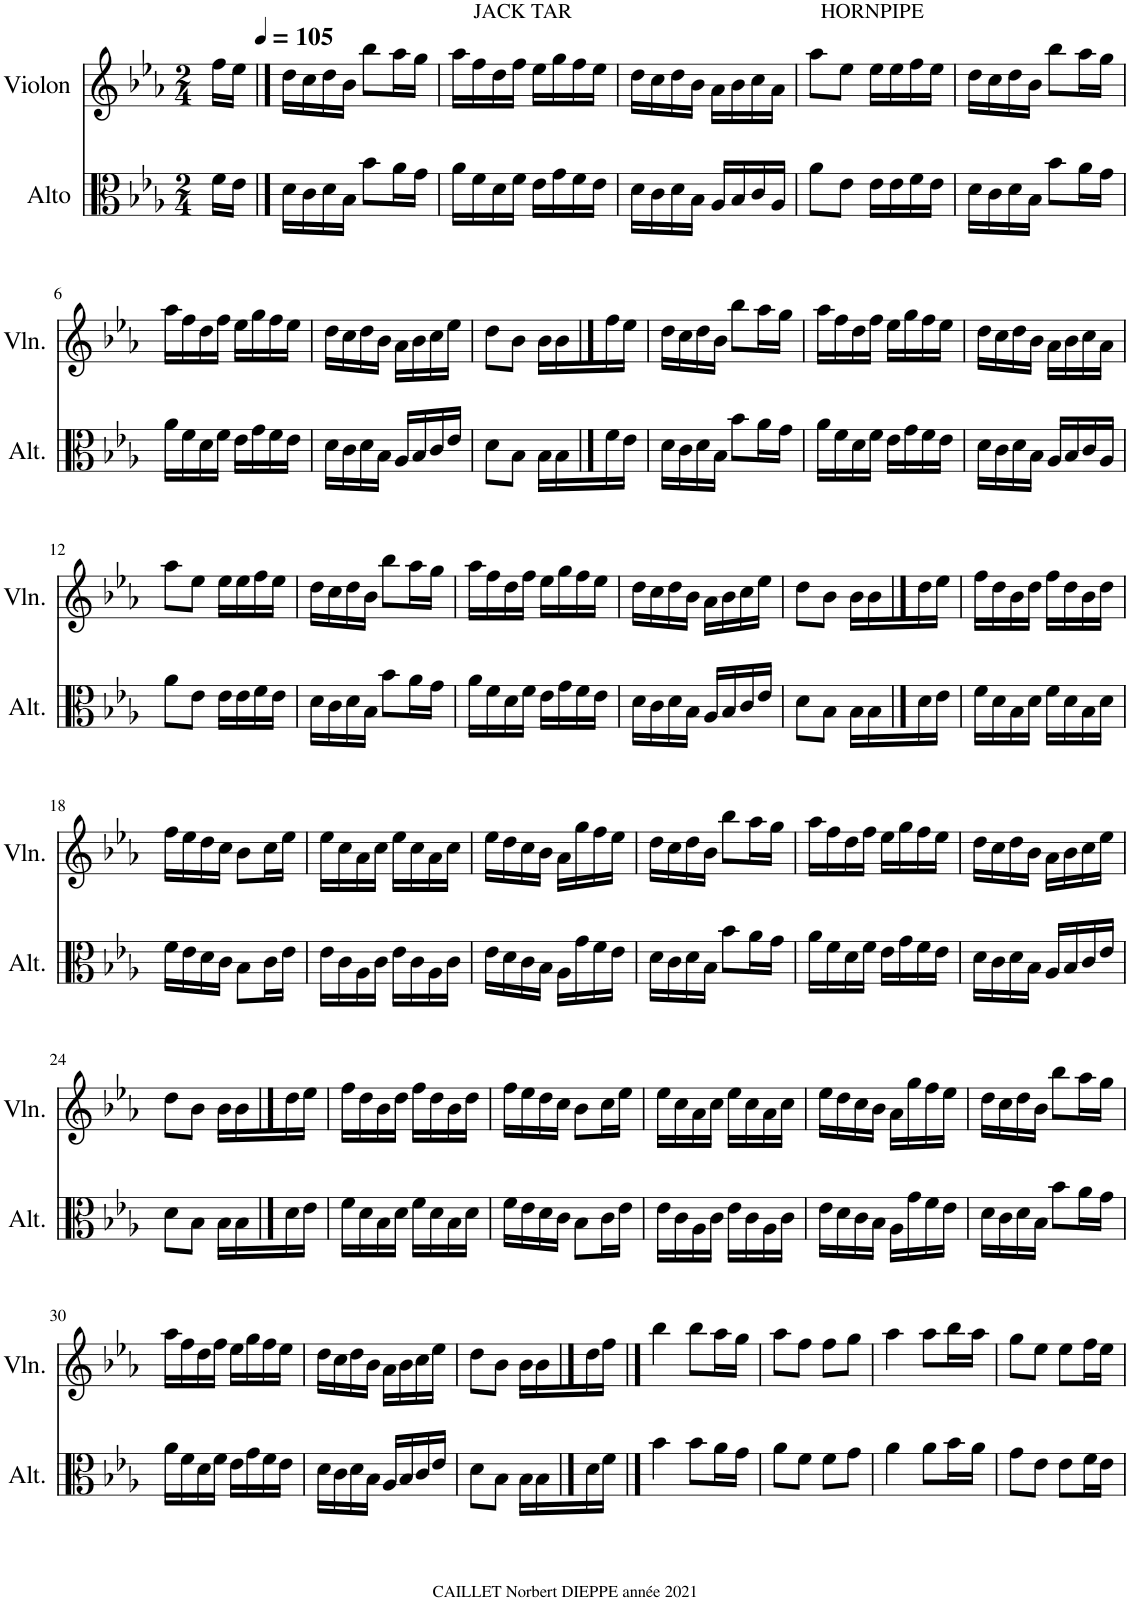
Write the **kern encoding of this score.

**kern	**kern
*part2	*part1
*staff2	*staff1
*I"Alto	*I"Violon
*I'Alt.	*I'Vln.
*clefC3	*clefG2
*k[b-e-a-]	*k[b-e-a-]
*M2/4	*M2/4
*MM105	*MM105
=	=
16f\LL	16ff\LL
16e-\JJ	16ee-\JJ
==1	==1
!	!LO:TX:a:t=JACK TAR
16d\LL	16dd\LL
16c\	16cc\
16d\	16dd\
16B-\JJ	16b-\JJ
8b-\L	8bb-\L
16a-\L	16aa-\L
16g\JJ	16gg\JJ
=2	=2
16a-\LL	16aa-\LL
16f\	16ff\
16d\	16dd\
16f\JJ	16ff\JJ
16e-\LL	16ee-\LL
16g\	16gg\
16f\	16ff\
16e-\JJ	16ee-\JJ
=3	=3
!	!LO:TX:a:t=HORNPIPE
16d\LL	16dd\LL
16c\	16cc\
16d\	16dd\
16B-\JJ	16b-\JJ
16A-/LL	16a-\LL
16B-/	16b-\
16c/	16cc\
16A-/JJ	16a-\JJ
=4	=4
8a-\L	8aa-\L
8e-\J	8ee-\J
16e-\LL	16ee-\LL
16e-\	16ee-\
16f\	16ff\
16e-\JJ	16ee-\JJ
=5	=5
16d\LL	16dd\LL
16c\	16cc\
16d\	16dd\
16B-\JJ	16b-\JJ
8b-\L	8bb-\L
16a-\L	16aa-\L
16g\JJ	16gg\JJ
!!LO:LB:g=z
=6	=6
16a-\LL	16aa-\LL
16f\	16ff\
16d\	16dd\
16f\JJ	16ff\JJ
16e-\LL	16ee-\LL
16g\	16gg\
16f\	16ff\
16e-\JJ	16ee-\JJ
=7	=7
16d\LL	16dd\LL
16c\	16cc\
16d\	16dd\
16B-\JJ	16b-\JJ
16A-/LL	16a-\LL
16B-/	16b-\
16c/	16cc\
16e-/JJ	16ee-\JJ
=8	=8
8d\L	8dd\L
8B-\J	8b-\J
16B-\LL	16b-\LL
16B-\	16b-\
16f\	16ff\
16e-\JJ	16ee-\JJ
=9	=9
16d\LL	16dd\LL
16c\	16cc\
16d\	16dd\
16B-\JJ	16b-\JJ
8b-\L	8bb-\L
16a-\L	16aa-\L
16g\JJ	16gg\JJ
=10	=10
16a-\LL	16aa-\LL
16f\	16ff\
16d\	16dd\
16f\JJ	16ff\JJ
16e-\LL	16ee-\LL
16g\	16gg\
16f\	16ff\
16e-\JJ	16ee-\JJ
=11	=11
16d\LL	16dd\LL
16c\	16cc\
16d\	16dd\
16B-\JJ	16b-\JJ
16A-/LL	16a-\LL
16B-/	16b-\
16c/	16cc\
16A-/JJ	16a-\JJ
!!LO:LB:g=z
=12	=12
8a-\L	8aa-\L
8e-\J	8ee-\J
16e-\LL	16ee-\LL
16e-\	16ee-\
16f\	16ff\
16e-\JJ	16ee-\JJ
=13	=13
16d\LL	16dd\LL
16c\	16cc\
16d\	16dd\
16B-\JJ	16b-\JJ
8b-\L	8bb-\L
16a-\L	16aa-\L
16g\JJ	16gg\JJ
=14	=14
16a-\LL	16aa-\LL
16f\	16ff\
16d\	16dd\
16f\JJ	16ff\JJ
16e-\LL	16ee-\LL
16g\	16gg\
16f\	16ff\
16e-\JJ	16ee-\JJ
=15	=15
16d\LL	16dd\LL
16c\	16cc\
16d\	16dd\
16B-\JJ	16b-\JJ
16A-/LL	16a-\LL
16B-/	16b-\
16c/	16cc\
16e-/JJ	16ee-\JJ
=16	=16
8d\L	8dd\L
8B-\J	8b-\J
16B-\LL	16b-\LL
16B-\	16b-\
16d\	16dd\
16e-\JJ	16ee-\JJ
=17	=17
16f\LL	16ff\LL
16d\	16dd\
16B-\	16b-\
16d\JJ	16dd\JJ
16f\LL	16ff\LL
16d\	16dd\
16B-\	16b-\
16d\JJ	16dd\JJ
!!LO:LB:g=z
=18	=18
16f\LL	16ff\LL
16e-\	16ee-\
16d\	16dd\
16c\JJ	16cc\JJ
8B-\L	8b-\L
16c\L	16cc\L
16e-\JJ	16ee-\JJ
=19	=19
16e-\LL	16ee-\LL
16c\	16cc\
16A-\	16a-\
16c\JJ	16cc\JJ
16e-\LL	16ee-\LL
16c\	16cc\
16A-\	16a-\
16c\JJ	16cc\JJ
=20	=20
16e-\LL	16ee-\LL
16d\	16dd\
16c\	16cc\
16B-\JJ	16b-\JJ
16A-\LL	16a-\LL
16g\	16gg\
16f\	16ff\
16e-\JJ	16ee-\JJ
=21	=21
16d\LL	16dd\LL
16c\	16cc\
16d\	16dd\
16B-\JJ	16b-\JJ
8b-\L	8bb-\L
16a-\L	16aa-\L
16g\JJ	16gg\JJ
=22	=22
16a-\LL	16aa-\LL
16f\	16ff\
16d\	16dd\
16f\JJ	16ff\JJ
16e-\LL	16ee-\LL
16g\	16gg\
16f\	16ff\
16e-\JJ	16ee-\JJ
=23	=23
16d\LL	16dd\LL
16c\	16cc\
16d\	16dd\
16B-\JJ	16b-\JJ
16A-/LL	16a-\LL
16B-/	16b-\
16c/	16cc\
16e-/JJ	16ee-\JJ
!!LO:LB:g=z
=24	=24
8d\L	8dd\L
8B-\J	8b-\J
16B-\LL	16b-\LL
16B-\	16b-\
16d\	16dd\
16e-\JJ	16ee-\JJ
=25	=25
16f\LL	16ff\LL
16d\	16dd\
16B-\	16b-\
16d\JJ	16dd\JJ
16f\LL	16ff\LL
16d\	16dd\
16B-\	16b-\
16d\JJ	16dd\JJ
=26	=26
16f\LL	16ff\LL
16e-\	16ee-\
16d\	16dd\
16c\JJ	16cc\JJ
8B-\L	8b-\L
16c\L	16cc\L
16e-\JJ	16ee-\JJ
=27	=27
16e-\LL	16ee-\LL
16c\	16cc\
16A-\	16a-\
16c\JJ	16cc\JJ
16e-\LL	16ee-\LL
16c\	16cc\
16A-\	16a-\
16c\JJ	16cc\JJ
=28	=28
16e-\LL	16ee-\LL
16d\	16dd\
16c\	16cc\
16B-\JJ	16b-\JJ
16A-\LL	16a-\LL
16g\	16gg\
16f\	16ff\
16e-\JJ	16ee-\JJ
=29	=29
16d\LL	16dd\LL
16c\	16cc\
16d\	16dd\
16B-\JJ	16b-\JJ
8b-\L	8bb-\L
16a-\L	16aa-\L
16g\JJ	16gg\JJ
!!LO:LB:g=z
=30	=30
16a-\LL	16aa-\LL
16f\	16ff\
16d\	16dd\
16f\JJ	16ff\JJ
16e-\LL	16ee-\LL
16g\	16gg\
16f\	16ff\
16e-\JJ	16ee-\JJ
=31	=31
16d\LL	16dd\LL
16c\	16cc\
16d\	16dd\
16B-\JJ	16b-\JJ
16A-/LL	16a-\LL
16B-/	16b-\
16c/	16cc\
16e-/JJ	16ee-\JJ
=32	=32
8d\L	8dd\L
8B-\J	8b-\J
16B-\LL	16b-\LL
16B-\	16b-\
16d\	16dd\
16f\JJ	16ff\JJ
==33	==33
4b-\	4bb-\
8b-\L	8bb-\L
16a-\L	16aa-\L
16g\JJ	16gg\JJ
=34	=34
8a-\L	8aa-\L
8f\J	8ff\J
8f\L	8ff\L
8g\J	8gg\J
=35	=35
4a-\	4aa-\
8a-\L	8aa-\L
16b-\L	16bb-\L
16a-\JJ	16aa-\JJ
=36	=36
8g\L	8gg\L
8e-\J	8ee-\J
8e-\L	8ee-\L
16f\L	16ff\L
16e-\JJ	16ee-\JJ
=	=
*-	*-
